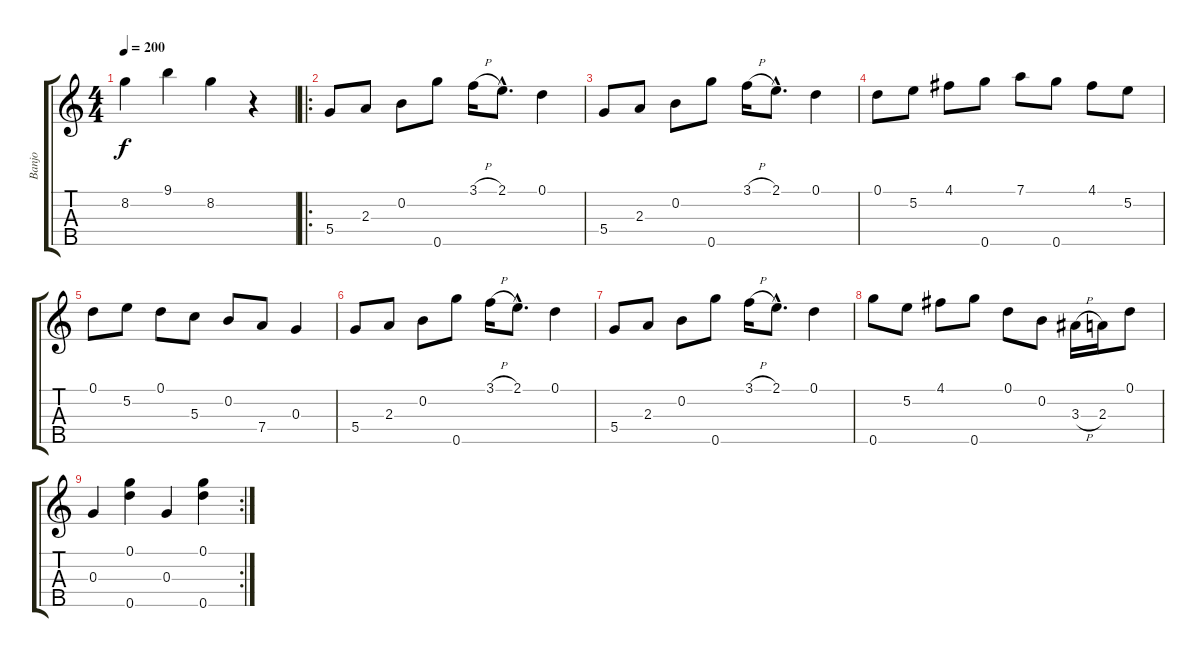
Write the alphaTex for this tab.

\track ("Banjo" "Banjo") {instrument banjo}
\staff {score tabs}
\tuning (D4 B3 G3 D3 G4) {hide}
\displaytranspose 12
\ts (4 4)
\tempo 200
\clef g2
\ks c
8.2.4{dy f} 9.1.4 8.2.4 r.4 |
\ro
5.4.8 2.3.8 0.2.8 0.5.8 3.1{h}.16 2.1{hac}.8{d} 0.1.4 |
5.4.8 2.3.8 0.2.8 0.5.8 3.1{h}.16 2.1{hac}.8{d} 0.1.4 |
0.1.8 5.2.8 4.1.8 0.5.8 7.1.8 0.5.8 4.1.8 5.2.8 |
0.1.8 5.2.8 0.1.8 5.3.8 0.2.8 7.4.8 0.3.4 |
5.4.8 2.3.8 0.2.8 0.5.8 3.1{h}.16 2.1{hac}.8{d} 0.1.4 |
5.4.8 2.3.8 0.2.8 0.5.8 3.1{h}.16 2.1{hac}.8{d} 0.1.4 |
0.5.8 5.2.8 4.1.8 0.5.8 0.1.8 0.2.8 3.3{h}.16 2.3.16 0.1.8 |
\rc 2
0.3.4 (0.1 0.5).4 0.3.4 (0.1 0.5).4
